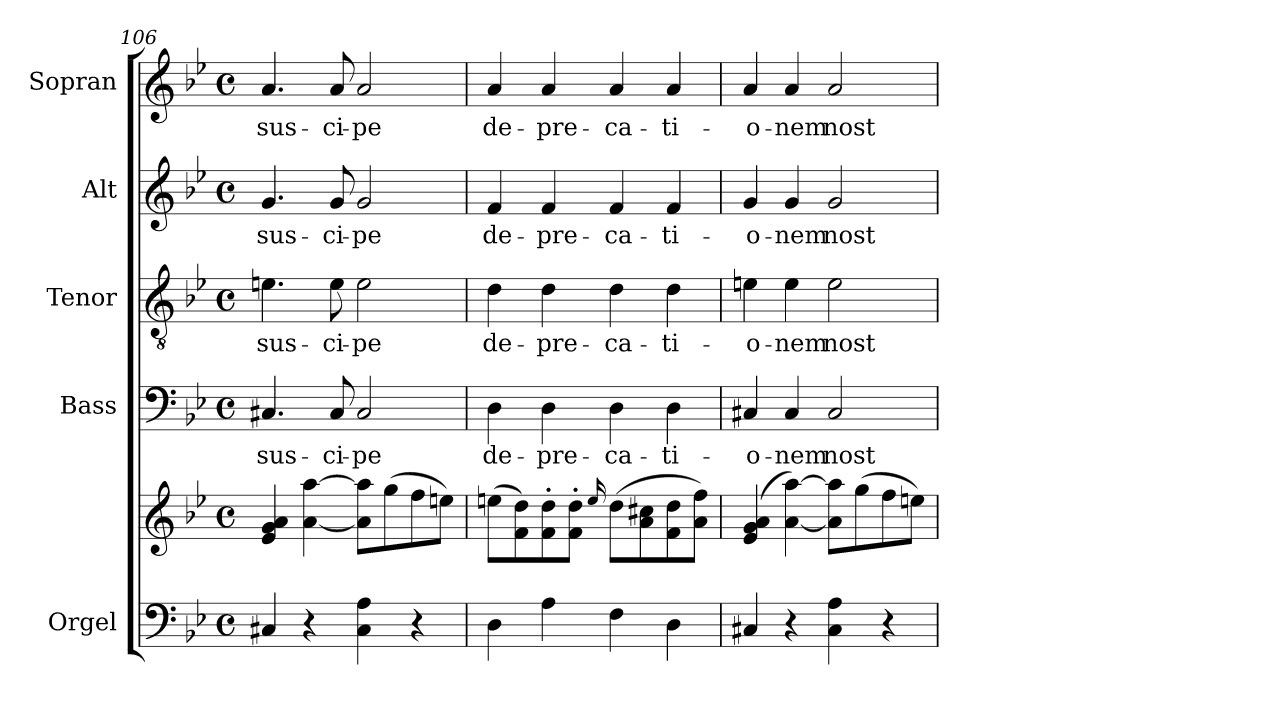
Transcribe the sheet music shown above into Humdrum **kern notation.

**kern	**kern	**kern	**text	**kern	**text	**kern	**text	**kern	**text
*part5	*part5	*part4	*part4	*part3	*part3	*part2	*part2	*part1	*part1
*staff6	*staff5	*staff4	*staff4	*staff3	*staff3	*staff2	*staff2	*staff1	*staff1
*I"Orgel	*	*I"Bass	*	*I"Tenor	*	*I"Alt	*	*I"Sopran	*
*I'Org.	*	*I'B.	*	*I'T.	*	*I'A.	*	*I'S.	*
!!LO:PB:g=z
*clefF4	*clefG2	*clefF4	*	*clefGv2	*	*clefG2	*	*clefG2	*
*k[b-e-]	*k[b-e-]	*k[b-e-]	*	*k[b-e-]	*	*k[b-e-]	*	*k[b-e-]	*
*B-:	*B-:	*B-:	*	*B-:	*	*B-:	*	*B-:	*
*M4/4	*M4/4	*M4/4	*	*M4/4	*	*M4/4	*	*M4/4	*
*met(c)	*met(c)	*met(c)	*	*met(c)	*	*met(c)	*	*met(c)	*
=106	=106	=106	=106	=106	=106	=106	=106	=106	=106
!	!	!	!LO:LY:b	!	!LO:LY:b	!	!LO:LY:b	!	!LO:LY:b
4C#X/	4e-/ 4g/ 4a/	4.C#X/	sus-	4.en\	sus-	4.g/	sus-	4.a/	sus-
4r	[4a\ [4aa\	.	.	.	.	.	.	.	.
!	!	!	!LO:LY:b	!	!LO:LY:b	!	!LO:LY:b	!	!LO:LY:b
.	.	8C#/	-ci-	8e\	-ci-	8g/	-ci-	8a/	-ci-
!	!	!	!LO:LY:b	!	!LO:LY:b	!	!LO:LY:b	!	!LO:LY:b
4C#\ 4A\	8a\] 8aa\]L	2C#/	-pe	2e\	-pe	2g/	-pe	2a/	-pe
.	(>8gg\	.	.	.	.	.	.	.	.
4r	8ff\	.	.	.	.	.	.	.	.
.	8een\J)	.	.	.	.	.	.	.	.
=107	=107	=107	=107	=107	=107	=107	=107	=107	=107
!	!	!	!LO:LY:b	!	!LO:LY:b	!	!LO:LY:b	!	!LO:LY:b
4D\	(>8een\L	4D\	de-	4d\	de-	4f/	de-	4a/	de-
.	8f\ 8dd\)	.	.	.	.	.	.	.	.
!	!	!	!LO:LY:b	!	!LO:LY:b	!	!LO:LY:b	!	!LO:LY:b
4A\	8f\'> 8dd\'>	4D\	-pre-	4d\	-pre-	4f/	-pre-	4a/	-pre-
.	8f\'> 8dd\'>J	.	.	.	.	.	.	.	.
.	16qqee/	.	.	.	.	.	.	.	.
!	!	!	!LO:LY:b	!	!LO:LY:b	!	!LO:LY:b	!	!LO:LY:b
4F\	(>8dd\L	4D\	-ca-	4d\	-ca-	4f/	-ca-	4a/	-ca-
.	8a\ 8cc#X\	.	.	.	.	.	.	.	.
!	!	!	!LO:LY:b	!	!LO:LY:b	!	!LO:LY:b	!	!LO:LY:b
4D\	8f\ 8dd\	4D\	-ti-	4d\	-ti-	4f/	-ti-	4a/	-ti-
.	8a\ 8ff\J)	.	.	.	.	.	.	.	.
=108	=108	=108	=108	=108	=108	=108	=108	=108	=108
!	!	!	!LO:LY:b	!	!LO:LY:b	!	!LO:LY:b	!	!LO:LY:b
4C#X/	(4e-/ 4g/ 4a/	4C#X/	-o-	4en\	-o-	4g/	-o-	4a/	-o-
!	!	!	!LO:LY:b	!	!LO:LY:b	!	!LO:LY:b	!	!LO:LY:b
4r	[4a\ [4aa\)	4C#/	-nem	4e\	-nem	4g/	-nem	4a/	-nem
!	!	!	!LO:LY:b	!	!LO:LY:b	!	!LO:LY:b	!	!LO:LY:b
4C#\ 4A\	8a\] 8aa\]L	2C#/	nost-	2e\	nost-	2g/	nost-	2a/	nost-
.	(>8gg\	.	.	.	.	.	.	.	.
4r	8ff\	.	.	.	.	.	.	.	.
.	8een\J)	.	.	.	.	.	.	.	.
=	=	=	=	=	=	=	=	=	=
*-	*-	*-	*-	*-	*-	*-	*-	*-	*-
